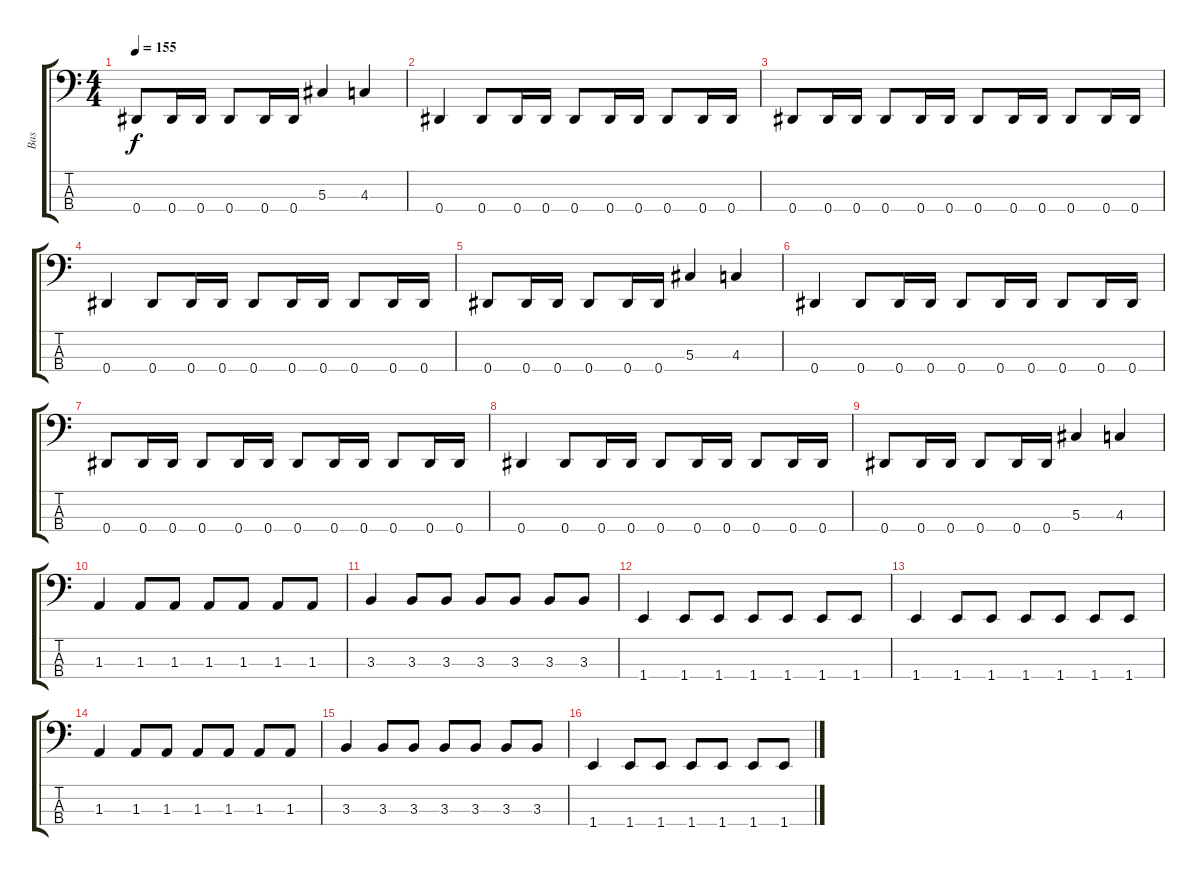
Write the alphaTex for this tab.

\track ("Bas" "Bas") {instrument electricbasspick}
\staff {score tabs}
\tuning (Gb2 Db2 Ab1 Eb1) {hide}
\ts (4 4)
\tempo 155
\clef f4
\ks c
0.4.8{dy f} 0.4.16 0.4.16 0.4.8 0.4.16 0.4.16 5.3.4 4.3.4 |
0.4.4 0.4.8 0.4.16 0.4.16 0.4.8 0.4.16 0.4.16 0.4.8 0.4.16 0.4.16 |
0.4.8 0.4.16 0.4.16 0.4.8 0.4.16 0.4.16 0.4.8 0.4.16 0.4.16 0.4.8 0.4.16 0.4.16 |
0.4.4 0.4.8 0.4.16 0.4.16 0.4.8 0.4.16 0.4.16 0.4.8 0.4.16 0.4.16 |
0.4.8 0.4.16 0.4.16 0.4.8 0.4.16 0.4.16 5.3.4 4.3.4 |
0.4.4 0.4.8 0.4.16 0.4.16 0.4.8 0.4.16 0.4.16 0.4.8 0.4.16 0.4.16 |
0.4.8 0.4.16 0.4.16 0.4.8 0.4.16 0.4.16 0.4.8 0.4.16 0.4.16 0.4.8 0.4.16 0.4.16 |
0.4.4 0.4.8 0.4.16 0.4.16 0.4.8 0.4.16 0.4.16 0.4.8 0.4.16 0.4.16 |
0.4.8 0.4.16 0.4.16 0.4.8 0.4.16 0.4.16 5.3.4 4.3.4 |
1.3.4 1.3.8 1.3.8 1.3.8 1.3.8 1.3.8 1.3.8 |
3.3.4 3.3.8 3.3.8 3.3.8 3.3.8 3.3.8 3.3.8 |
1.4.4 1.4.8 1.4.8 1.4.8 1.4.8 1.4.8 1.4.8 |
1.4.4 1.4.8 1.4.8 1.4.8 1.4.8 1.4.8 1.4.8 |
1.3.4 1.3.8 1.3.8 1.3.8 1.3.8 1.3.8 1.3.8 |
3.3.4 3.3.8 3.3.8 3.3.8 3.3.8 3.3.8 3.3.8 |
1.4.4 1.4.8 1.4.8 1.4.8 1.4.8 1.4.8 1.4.8
